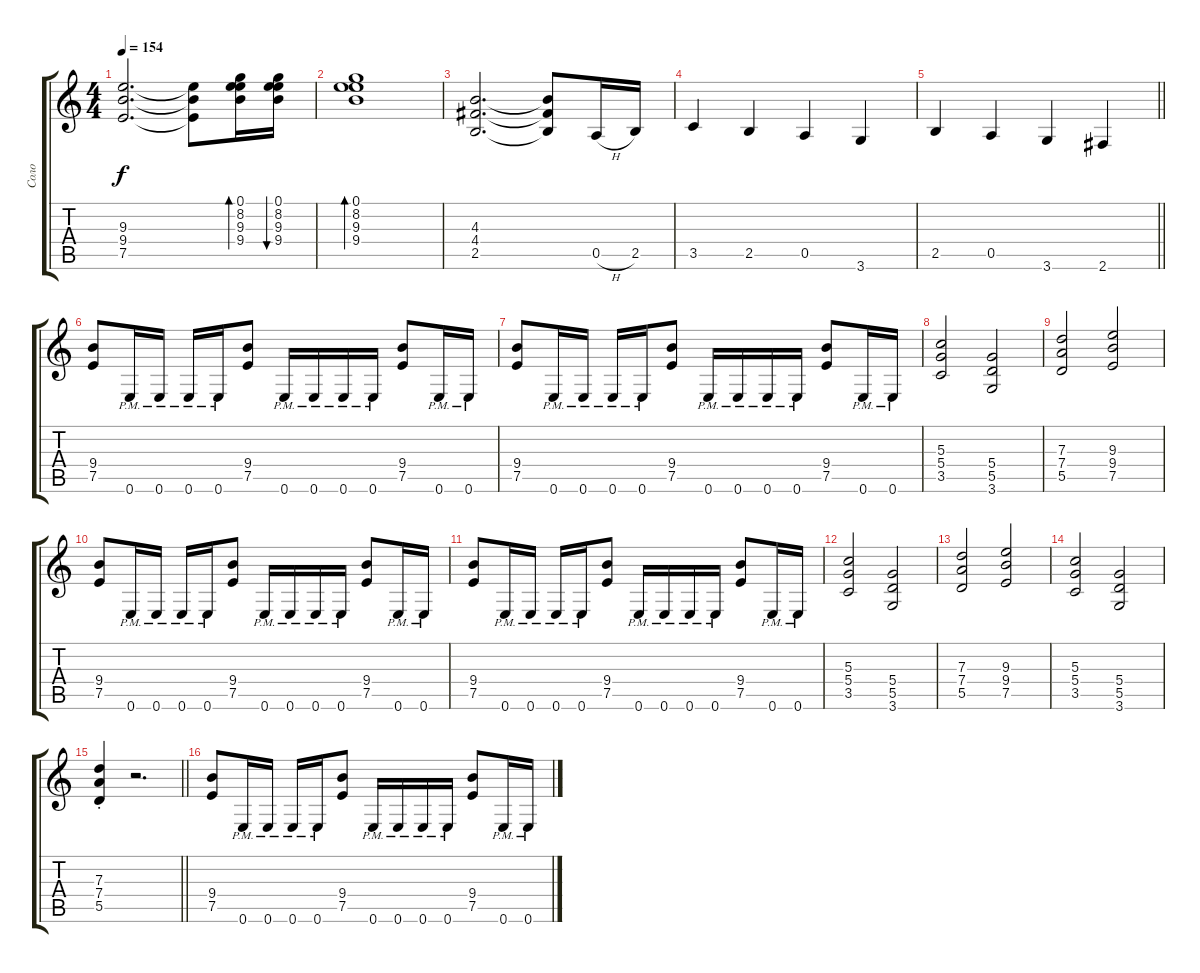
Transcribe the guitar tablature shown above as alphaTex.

\track ("Соло" "Соло") {instrument distortionguitar}
\staff {score tabs}
\tuning (E4 B3 G3 D3 A2 E2) {hide}
\ts (4 4)
\tempo 154
\clef g2
\ks c
(9.3 9.4 7.5).2{d dy f} (9.3{t} 9.4{t} 7.5{t}).8 (0.1 8.2 9.3 9.4).16{bd 60} (0.1 8.2 9.3 9.4).16{bu 60} |
(0.1 8.2 9.3 9.4).1{bd 60} |
(4.3 4.4 2.5).2{d} (4.3{t} 4.4{t} 2.5{t}).8 0.5{h}.16 2.5.16 |
3.5.4 2.5.4 0.5.4 3.6.4 |
\barLineRight lightlight
2.5.4 0.5.4 3.6.4 2.6.4 |
(9.4 7.5).8 0.6{pm}.16 0.6{pm}.16 0.6{pm}.16 0.6{pm}.16 (9.4 7.5).8 0.6{pm}.16 0.6{pm}.16 0.6{pm}.16 0.6{pm}.16 (9.4 7.5).8 0.6{pm}.16 0.6{pm}.16 |
(9.4 7.5).8 0.6{pm}.16 0.6{pm}.16 0.6{pm}.16 0.6{pm}.16 (9.4 7.5).8 0.6{pm}.16 0.6{pm}.16 0.6{pm}.16 0.6{pm}.16 (9.4 7.5).8 0.6{pm}.16 0.6{pm}.16 |
(5.3 5.4 3.5).2 (5.4 5.5 3.6).2 |
(7.3 7.4 5.5).2 (9.3 9.4 7.5).2 |
(9.4 7.5).8 0.6{pm}.16 0.6{pm}.16 0.6{pm}.16 0.6{pm}.16 (9.4 7.5).8 0.6{pm}.16 0.6{pm}.16 0.6{pm}.16 0.6{pm}.16 (9.4 7.5).8 0.6{pm}.16 0.6{pm}.16 |
(9.4 7.5).8 0.6{pm}.16 0.6{pm}.16 0.6{pm}.16 0.6{pm}.16 (9.4 7.5).8 0.6{pm}.16 0.6{pm}.16 0.6{pm}.16 0.6{pm}.16 (9.4 7.5).8 0.6{pm}.16 0.6{pm}.16 |
(5.3 5.4 3.5).2 (5.4 5.5 3.6).2 |
(7.3 7.4 5.5).2 (9.3 9.4 7.5).2 |
(5.3 5.4 3.5).2 (5.4 5.5 3.6).2 |
\barLineRight lightlight
(7.3{st} 7.4{st} 5.5{st}).4 r.2{d} |
(9.4 7.5).8 0.6{pm}.16 0.6{pm}.16 0.6{pm}.16 0.6{pm}.16 (9.4 7.5).8 0.6{pm}.16 0.6{pm}.16 0.6{pm}.16 0.6{pm}.16 (9.4 7.5).8 0.6{pm}.16 0.6{pm}.16
